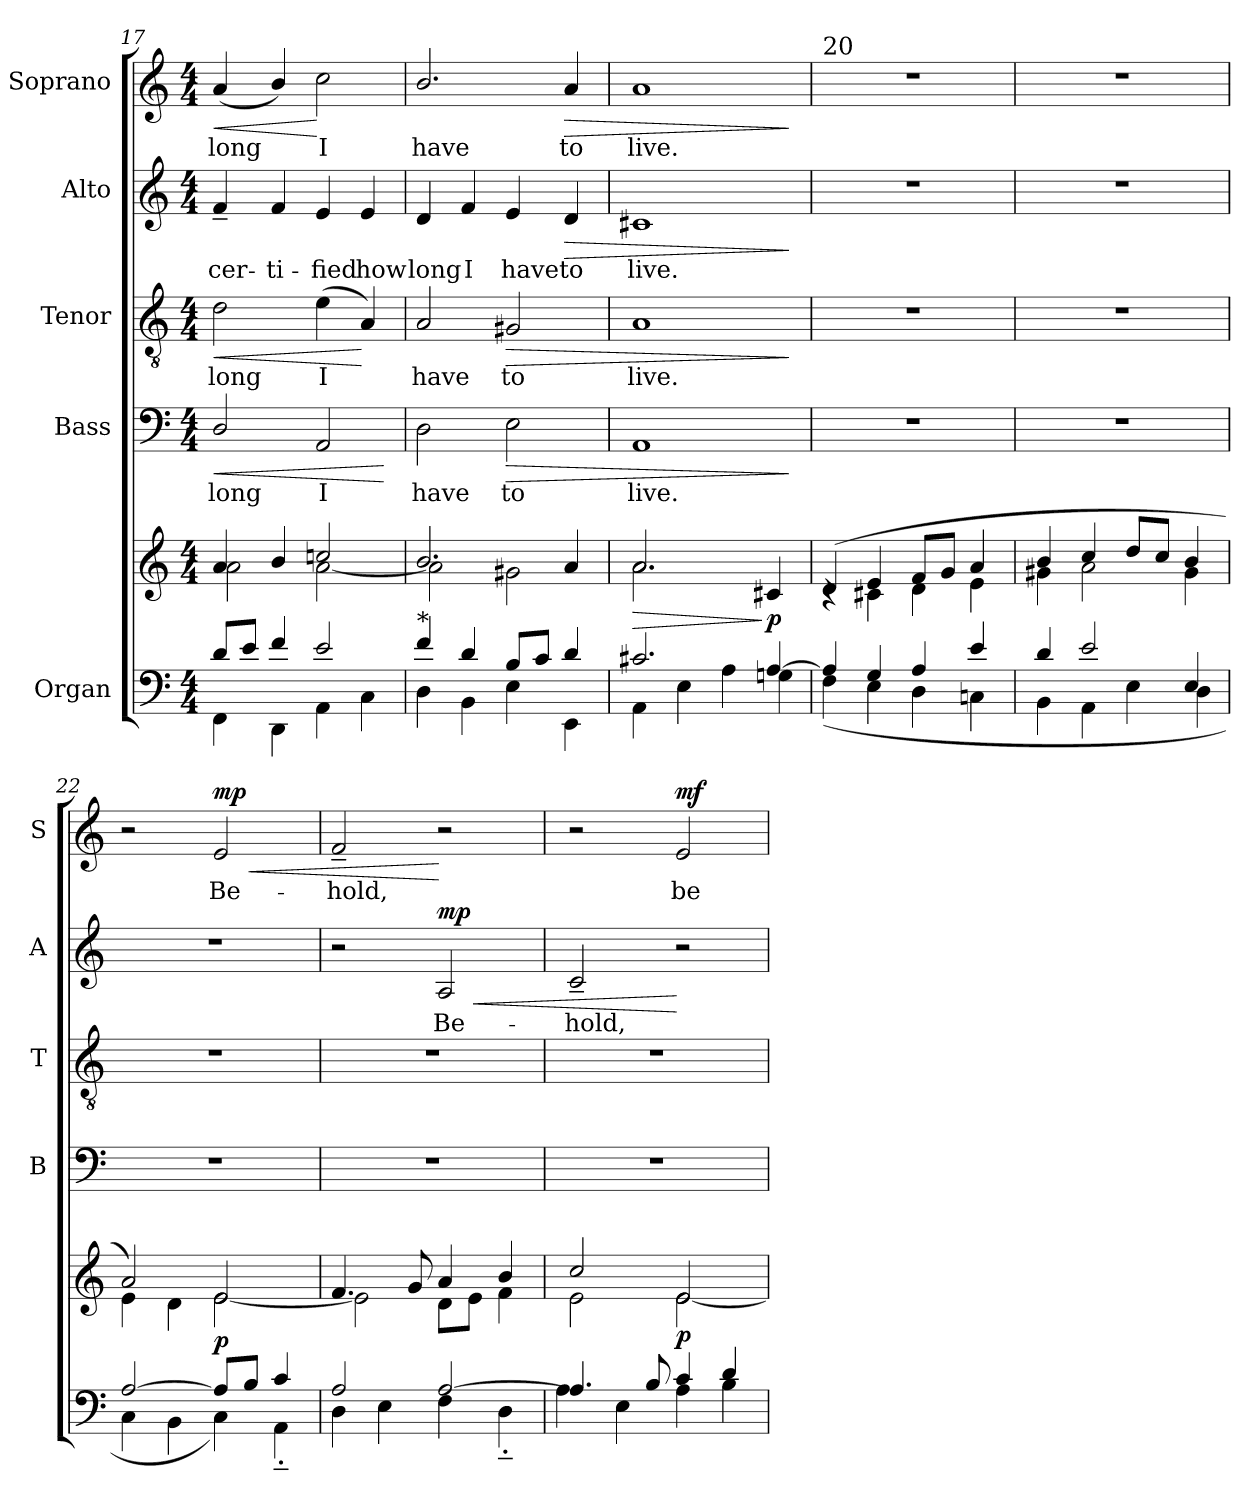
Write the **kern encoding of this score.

**kern	**kern	**dynam	**kern	**text	**dynam	**kern	**text	**dynam	**kern	**text	**dynam	**kern	**text	**dynam
*part5	*part5	*part5	*part4	*part4	*part4	*part3	*part3	*part3	*part2	*part2	*part2	*part1	*part1	*part1
*staff6	*staff5	*staff5/6	*staff4	*staff4	*staff4	*staff3	*staff3	*staff3	*staff2	*staff2	*staff2	*staff1	*staff1	*staff1
*I"Organ	*	*	*I"Bass	*	*	*I"Tenor	*	*	*I"Alto	*	*	*I"Soprano	*	*
*	*	*	*I'B	*	*	*I'T	*	*	*I'A	*	*	*I'S	*	*
*clefF4	*clefG2	*	*clefF4	*	*	*clefGv2	*	*	*clefG2	*	*	*clefG2	*	*
*k[]	*k[]	*	*k[]	*	*	*k[]	*	*	*k[]	*	*	*k[]	*	*
*C:	*C:	*	*C:	*	*	*C:	*	*	*C:	*	*	*C:	*	*
*M4/4	*M4/4	*	*M4/4	*	*	*M4/4	*	*	*M4/4	*	*	*M4/4	*	*
=17	=17	=17	=17	=17	=17	=17	=17	=17	=17	=17	=17	=17	=17	=17
*^	*^	*	*	*	*	*	*	*	*	*	*	*	*	*
!	!	!	!	!	!	!LO:LY:b	!LO:HP:b	!	!LO:LY:b	!LO:HP:b	!	!LO:LY:b	!	!	!LO:LY:b	!LO:HP:b
8d/L	4FF\	4a/	2a\	.	2D/	long	<	2d\	long	<	4f~</	cer-	.	(<4a/	long	<
8e/J	.	.	.	.	.	.	.	.	.	.	.	.	.	.	.	.
!	!	!	!	!	!	!	!	!	!	!	!	!LO:LY:b	!	!	!	!
4f/	4DD\	4b/	.	.	.	.	.	.	.	.	4f/	-ti-	.	4b/)	.	.
!	!	!	!	!	!	!LO:LY:b	!	!	!LO:LY:b	!	!	!LO:LY:b	!	!	!LO:LY:b	!
2e/	4AA\	2ccn/	[<2a\	.	2AA/	I	.	(<4e\	I	.	4e/	-fied	.	2cc\	I	[
!	!	!	!	!	!	!	!	!	!	!	!	!LO:LY:b	!	!	!	!
.	4C\	.	.	.	.	.	.	4A/)	.	[	4e/	how	.	.	.	.
*v	*v	*	*	*	*	*	*	*	*	*	*	*	*	*	*	*
*	*v	*v	*	*	*	*	*	*	*	*	*	*	*	*	*
.	.	.	.	.	[	.	.	.	.	.	.	.	.	.
=18	=18	=18	=18	=18	=18	=18	=18	=18	=18	=18	=18	=18	=18	=18
*^	*^	*	*	*	*	*	*	*	*	*	*	*	*	*
!LO:TX:a:t=*	!	!	!	!	!	!	!	!	!	!	!	!	!	!	!	!
!	!	!	!	!	!	!LO:LY:b	!	!	!LO:LY:b	!	!	!LO:LY:b	!	!	!LO:LY:b	!
4f/	4D\	2.b/	2a\]	.	2D\	have	.	2A/	have	.	4d/	long	.	2.b/	have	.
!	!	!	!	!	!	!	!	!	!	!	!	!LO:LY:b	!	!	!	!
4d/	4BB\	.	.	.	.	.	.	.	.	.	4f/	I	.	.	.	.
!	!	!	!	!	!	!LO:LY:b	!LO:HP:b	!	!LO:LY:b	!LO:HP:b	!	!LO:LY:b	!	!	!	!
8B/L	4E\	.	2g#X\	.	2E\	to	>	2G#X/	to	>	4e/	have	.	.	.	.
8c/J	.	.	.	.	.	.	.	.	.	.	.	.	.	.	.	.
!	!	!	!	!	!	!	!	!	!	!	!	!LO:LY:b	!LO:HP:b	!	!LO:LY:b	!LO:HP:b
4d/	4EE\	4a/	.	.	.	.	.	.	.	.	4d/	to	>	4a/	to	>
=19	=19	=19	=19	=19	=19	=19	=19	=19	=19	=19	=19	=19	=19	=19	=19	=19
!	!	!	!	!LO:HP:b	!	!LO:LY:b	!	!	!LO:LY:b	!	!	!LO:LY:b	!	!	!LO:LY:b	!
2.c#X/	4AA\	2.a/	2.a\	>	1AA	live.	.	1A	live.	.	1c#X	live.	.	1a	live.	.
.	4E\	.	.	.	.	.	.	.	.	.	.	.	.	.	.	.
.	4A\	.	.	.	.	.	.	.	.	.	.	.	.	.	.	.
!	!	!	!	!LO:DY:n=1:b	!	!	!	!	!	!	!	!	!	!	!	!
[>4A/	4Gn\	4c#X/	4ryy	] p	.	.	.	.	.	.	.	.	.	.	.	.
*v	*v	*	*	*	*	*	*	*	*	*	*	*	*	*	*	*
*	*v	*v	*	*	*	*	*	*	*	*	*	*	*	*	*
.	.	.	.	.	]	.	.	]	.	.	]	.	.	]
!!LO:PB:g=z
=20	=20	=20	=20	=20	=20	=20	=20	=20	=20	=20	=20	=20	=20	=20
*^	*^	*	*	*	*	*	*	*	*	*	*	*	*	*
!	!	!	!	!	!	!	!	!	!	!	!	!	!	!LO:TX:a:t=20	!	!
4A/]	(>4F\	(>4d/	4rc	.	1r	.	.	1r	.	.	1r	.	.	1r	.	.
4G/	4E\	4e/	4c#X\	.	.	.	.	.	.	.	.	.	.	.	.	.
4A/	4D\	8f/L	4d\	.	.	.	.	.	.	.	.	.	.	.	.	.
.	.	8g/J	.	.	.	.	.	.	.	.	.	.	.	.	.	.
4e/	4Cn\	4a/	4e\	.	.	.	.	.	.	.	.	.	.	.	.	.
=21	=21	=21	=21	=21	=21	=21	=21	=21	=21	=21	=21	=21	=21	=21	=21	=21
4d/	4BB\	4b/	4g#X\	.	1r	.	.	1r	.	.	1r	.	.	1r	.	.
2e/	4AA\	4cc/	2a\	.	.	.	.	.	.	.	.	.	.	.	.	.
.	4E\	8dd/L	.	.	.	.	.	.	.	.	.	.	.	.	.	.
.	.	8cc/J	.	.	.	.	.	.	.	.	.	.	.	.	.	.
4E/	4D\	4b/	4g#\	.	.	.	.	.	.	.	.	.	.	.	.	.
=22	=22	=22	=22	=22	=22	=22	=22	=22	=22	=22	=22	=22	=22	=22	=22	=22
[>2A/	4C\	2a/)	4e\	.	1r	.	.	1r	.	.	1r	.	.	2r	.	.
.	4BB\	.	4d\	.	.	.	.	.	.	.	.	.	.	.	.	.
!	!	!	!	!LO:DY:a=2	!	!	!	!	!	!	!	!	!	!	!LO:LY:b	!LO:HP:b
!	!	!	!	!	!	!	!	!	!	!	!	!	!	!	!	!LO:DY:n=1:b
8A/L]	4C\)	2e/	[<2e\	p	.	.	.	.	.	.	.	.	.	2e/	Be-	< mp
8B/J	.	.	.	.	.	.	.	.	.	.	.	.	.	.	.	.
4c/	4AA'<~<\	.	.	.	.	.	.	.	.	.	.	.	.	.	.	.
=23	=23	=23	=23	=23	=23	=23	=23	=23	=23	=23	=23	=23	=23	=23	=23	=23
!	!	!	!	!	!	!	!	!	!	!	!	!	!	!	!LO:LY:b	!
2A/	4D\	4.f/	2e\]	.	1r	.	.	1r	.	.	2r	.	.	2f~</	-hold,	.
.	4E\	.	.	.	.	.	.	.	.	.	.	.	.	.	.	.
.	.	8g/	.	.	.	.	.	.	.	.	.	.	.	.	.	.
!	!	!	!	!	!	!	!	!	!	!	!	!LO:LY:b	!LO:HP:b	!	!	!
!	!	!	!	!	!	!	!	!	!	!	!	!	!LO:DY:n=1:b	!	!	!
[>2A/	4F\	4a/	8d\L	.	.	.	.	.	.	.	2A/	Be-	< mp	2r	.	[
.	.	.	8e\J	.	.	.	.	.	.	.	.	.	.	.	.	.
.	4D'<~<\	4b/	4f\	.	.	.	.	.	.	.	.	.	.	.	.	.
=24	=24	=24	=24	=24	=24	=24	=24	=24	=24	=24	=24	=24	=24	=24	=24	=24
!	!	!	!	!	!	!	!	!	!	!	!	!LO:LY:b	!	!	!	!
4.A/]	4A\	(2cc/	2e\	.	1r	.	.	1r	.	.	2c~</	-hold,	.	2r	.	.
.	4E\	.	.	.	.	.	.	.	.	.	.	.	.	.	.	.
8B/	.	.	.	.	.	.	.	.	.	.	.	.	.	.	.	.
!	!	!	!	!LO:DY:b	!	!	!	!	!	!	!	!	!	!	!LO:LY:b	!LO:DY:b
4c/	4A\	2e/	[<2e\	p	.	.	.	.	.	.	2r	.	[	2e/	be-	mf
4d/	4B\	.	.	.	.	.	.	.	.	.	.	.	.	.	.	.
*v	*v	*	*	*	*	*	*	*	*	*	*	*	*	*	*	*
*	*v	*v	*	*	*	*	*	*	*	*	*	*	*	*	*
=	=	=	=	=	=	=	=	=	=	=	=	=	=	=
*-	*-	*-	*-	*-	*-	*-	*-	*-	*-	*-	*-	*-	*-	*-
